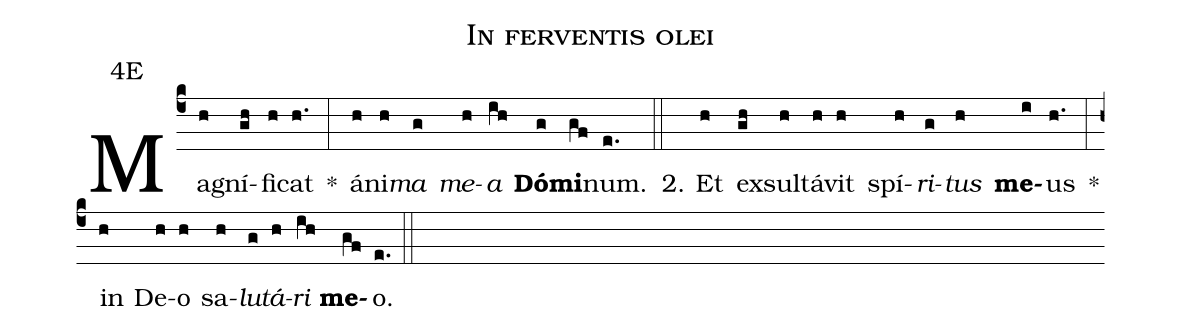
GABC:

name:In ferventis olei;
office-part:Antiphona;
mode:4;
annotation:4E;
%%
(c4)Ma(h)gní(gh)fi(h)cat(h.) *(:) á(h)ni(h)<i>ma</i>(g) <i>me</i>(h)<i>a</i>(ih) <b>Dó</b>(g)<b>mi</b>(gf)num.(e.) (::)
2. Et(h) ex(gh)sul(h)tá(h)vit(h) spí(h)<i>ri</i>(g)<i>tus</i>(h) <b>me</b>(i)us(h.) *(:) in(h) De(h)o(h) sa(h)<i>lu</i>(g)<i>tá</i>(h)<i>ri</i>(ih) <b>me</b>(gf)o.(e.) (::)
